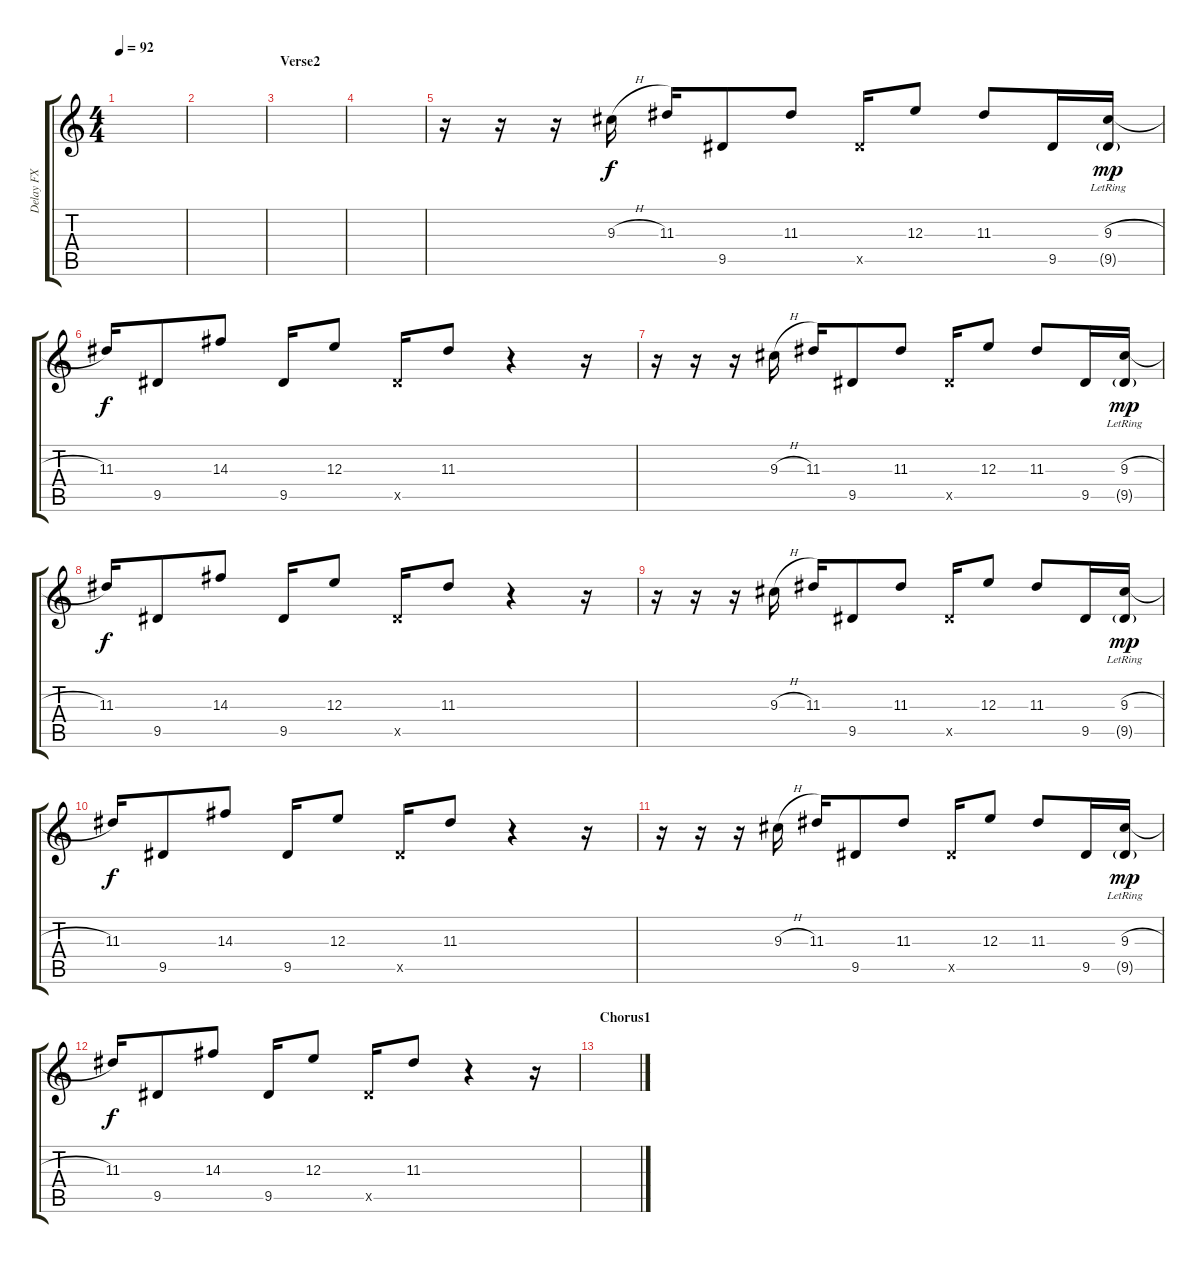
\track ("Delay FX" "Delay FX") {instrument electricguitarclean}
\staff {score tabs}
\tuning (Db4 Ab3 E3 B2 Gb2 Db2) {hide}
\ts (4 4)
\tempo 92
\clef g2
\ks c
|
|
\section ("" "Verse2")
|
|
r.16 r.16 r.16 9.3{h}.16 11.3.16 9.5.8 11.3.8 9.5{x}.16 12.3.8 11.3.8 9.5.16 (9.3{h} 9.5{g lr}).16{dy mp} |
11.3.16{dy f} 9.5.8 14.3.8 9.5.16 12.3.8 9.5{x}.16 11.3.8 r.4 r.16 |
r.16 r.16 r.16 9.3{h}.16 11.3.16 9.5.8 11.3.8 9.5{x}.16 12.3.8 11.3.8 9.5.16 (9.3{h} 9.5{g lr}).16{dy mp} |
11.3.16{dy f} 9.5.8 14.3.8 9.5.16 12.3.8 9.5{x}.16 11.3.8 r.4 r.16 |
r.16 r.16 r.16 9.3{h}.16 11.3.16 9.5.8 11.3.8 9.5{x}.16 12.3.8 11.3.8 9.5.16 (9.3{h} 9.5{g lr}).16{dy mp} |
11.3.16{dy f} 9.5.8 14.3.8 9.5.16 12.3.8 9.5{x}.16 11.3.8 r.4 r.16 |
r.16 r.16 r.16 9.3{h}.16 11.3.16 9.5.8 11.3.8 9.5{x}.16 12.3.8 11.3.8 9.5.16 (9.3{h} 9.5{g lr}).16{dy mp} |
11.3.16{dy f} 9.5.8 14.3.8 9.5.16 12.3.8 9.5{x}.16 11.3.8 r.4 r.16 |
\section ("" "Chorus1")
